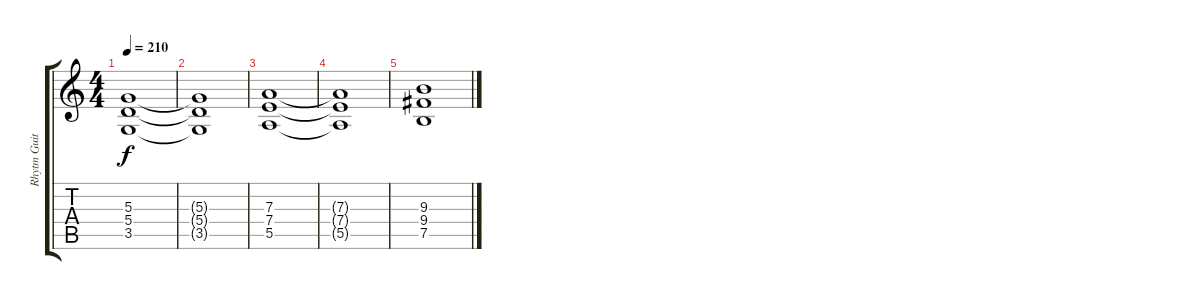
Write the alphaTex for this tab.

\track ("Rhytm Guitar 1" "Rhytm Guit") {instrument distortionguitar}
\staff {score tabs}
\tuning (B3 Gb3 D3 A2 E2 B1) {hide}
\ts (4 4)
\tempo 210
\clef g2
\ks c
(5.3 5.4 3.5).1{dy f} |
(5.3{t} 5.4{t} 3.5{t}).1 |
(7.3 7.4 5.5).1 |
(7.3{t} 7.4{t} 5.5{t}).1 |
(9.3 9.4 7.5).1
